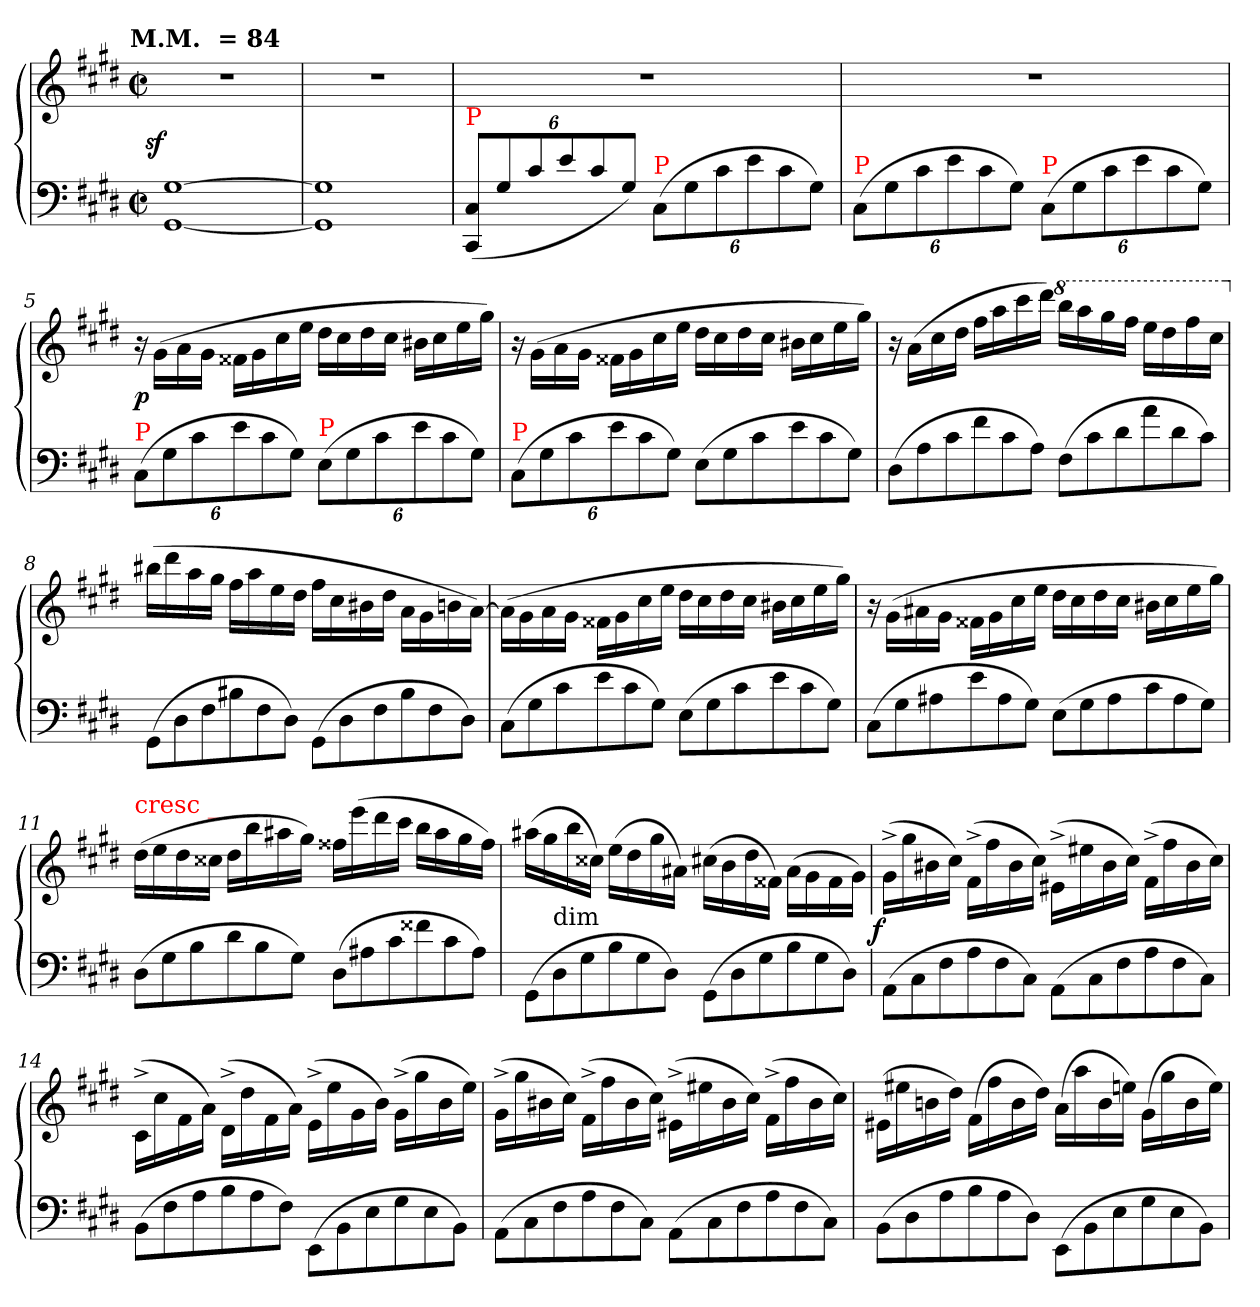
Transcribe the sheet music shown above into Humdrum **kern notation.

**kern	**kern	**dynam
*part1	*part1	*part1
*staff2	*staff1	*staff1/2
*clefF4	*clefG2	*
*k[f#c#g#d#]	*k[f#c#g#d#]	*
*c#:	*c#:	*
!!LO:TX:omd:t=M.M. &nbsp;=&nbsp;84
*M2/2	*M2/2	*
*met(c|)	*met(c|)	*
=1	=1	=1
!	!	!LO:DY:rj
[1G# [1GG#	1rdd	sf
=2	=2	=2
1G#] 1GG#]	1rdd	.
=3	=3	=3
*Xbrackettup	*	*
!LO:TX:a:color=red:t=P	!	!
(<12C#/ 12CC#/L	1rdd	.
12G#	.	.
12c#	.	.
12e	.	.
12c#	.	.
12G#J)	.	.
!LO:TX:a:color=red:t=P	!	!
(>12C#\L	.	.
12G#	.	.
12c#	.	.
12e	.	.
12c#	.	.
12G#J)	.	.
=4	=4	=4
!LO:TX:a:color=red:t=P	!	!
(>12C#\L	1rdd	.
12G#	.	.
12c#	.	.
12e	.	.
12c#	.	.
12G#J)	.	.
!LO:TX:a:color=red:t=P	!	!
(>12C#\L	.	.
12G#	.	.
12c#	.	.
12e	.	.
12c#	.	.
12G#J)	.	.
=5	=5	=5
!LO:TX:a:color=red:t=P	!	!
(>12C#L	16r	p
.	(>16g#\LL	.
12G#	.	.
.	16a	.
12c#	.	.
.	16g#JJ	.
12e	16f##X\LL	.
.	16g#	.
12c#	.	.
.	16cc#	.
12G#J)	.	.
.	16eeJJ	.
!LO:TX:a:color=red:t=P	!	!
(>12EL	16dd#\LL	.
.	16cc#	.
12G#	.	.
.	16dd#	.
12c#	.	.
.	16cc#JJ	.
12e	16b#X\LL	.
.	16cc#	.
12c#	.	.
.	16ee	.
12G#J)	.	.
.	16gg#JJ)	.
=6	=6	=6
!LO:TX:a:color=red:t=P	!	!
(>12C#L	16r	.
.	(>16g#\LL	.
12G#	.	.
.	16a	.
12c#	.	.
.	16g#JJ	.
12e	16f##X\LL	.
.	16g#	.
12c#	.	.
.	16cc#	.
12G#J)	.	.
.	16eeJJ	.
*Xtuplet	*	*
(>12EL	16dd#\LL	.
.	16cc#	.
12G#	.	.
.	16dd#	.
12c#	.	.
.	16cc#JJ	.
12e	16b#X\LL	.
.	16cc#	.
12c#	.	.
.	16ee	.
12G#J)	.	.
.	16gg#JJ)	.
=7	=7	=7
(>12D#L	16r	.
.	(>16a\LL	.
12A	.	.
.	16cc#	.
12c#	.	.
.	16dd#JJ	.
12f#	16ff#\LL	.
.	16aa	.
12c#	.	.
.	16ccc#	.
12AJ)	.	.
.	16ddd#JJ)	.
*	*8va	*
(>12F#L	16bbb\LL	.
.	16aaa	.
12c#	.	.
.	16ggg#	.
12d#	.	.
.	16fff#JJ	.
12a	16eee\LL	.
.	16ddd#	.
12d#	.	.
.	16fff#	.
12c#J)	.	.
.	16ccc#JJ	.
=8	=8	=8
*	*X8va	*
(>12GG#L	(>16bb#X\LL	.
.	16ddd#	.
12D#	.	.
.	16aa	.
12F#	.	.
.	16gg#JJ	.
12B#X	16ff#\LL	.
.	16aa	.
12F#	.	.
.	16ee	.
12D#J)	.	.
.	16dd#JJ	.
(>12GG#L	16ff#\LL	.
.	16cc#	.
12D#	.	.
.	16b#X	.
12F#	.	.
.	16dd#JJ	.
12B#	16a\LL	.
.	16g#	.
12F#	.	.
.	16bn	.
12D#J)	.	.
.	[16aJJ)	.
=9	=9	=9
(>12C#L	(>16a\LL]	.
.	16g#	.
12G#	.	.
.	16a	.
12c#	.	.
.	16g#JJ	.
12e	16f##X\LL	.
.	16g#	.
12c#	.	.
.	16cc#	.
12G#J)	.	.
.	16eeJJ	.
(>12EL	16dd#\LL	.
.	16cc#	.
12G#	.	.
.	16dd#	.
12c#	.	.
.	16cc#JJ	.
12e	16b#X\LL	.
.	16cc#	.
12c#	.	.
.	16ee	.
12G#J)	.	.
.	16gg#JJ)	.
=10	=10	=10
(>12C#L	16r	.
.	(>16g#\LL	.
12G#	.	.
.	16a#X	.
12A#X	.	.
.	16g#JJ	.
12e	16f##X\LL	.
.	16g#	.
12A#	.	.
.	16cc#	.
12G#J)	.	.
.	16eeJJ	.
(>12EL	16dd#\LL	.
.	16cc#	.
12G#	.	.
.	16dd#	.
12A#	.	.
.	16cc#JJ	.
12c#	16b#X\LL	.
.	16cc#	.
12A#	.	.
.	16ee	.
12G#J)	.	.
.	16gg#JJ)	.
=11	=11	=11
!	!LO:TX:a:color=red:t=cresc _	!
(>12D#\L	(>16dd#\LL	.
.	16ee	.
12G#	.	.
.	16dd#	.
12B	.	.
.	16cc##XJJ	.
12d#	16dd#\LL	.
.	16bb	.
12B	.	.
.	16aa#X	.
12G#J)	.	.
.	16gg#JJ)	.
(>12D#\L	16ff##X\LL	.
.	(>16eee	.
12A#X	.	.
.	16ddd#	.
12c#	.	.
.	16ccc#JJ	.
12f##X	16bb\LL	.
.	16aa#	.
12c#	.	.
.	16gg#	.
12A#J)	.	.
.	16ff##JJ)	.
=12	=12	=12
*	*^	*
(>12GG#\L	(>16aa#X\LL	12ryy	.
.	16gg#	.	.
!	!	!LO:TX:c:t=dim	!
12D#	.	3%2ryy	.
.	16bb	.	.
12G#	.	.	.
.	16cc##XJJ)	.	.
12B	(>16ee\LL	.	.
.	16dd#	.	.
12G#	.	.	.
.	16gg#	.	.
12D#J)	.	.	.
.	16a#XJJ)	.	.
(>12GG#\L	(>16cc#X\LL	.	.
.	16b	.	.
12D#	.	.	.
.	16dd#	.	.
12G#	.	.	.
.	16f##XJJ)	.	.
12B	(>16a#\LL	6.ryy	.
.	16g#	.	.
12G#	.	.	.
.	16f##	.	.
12D#J)	.	.	.
.	16g#JJ)	.	.
=13	=13	=13	=13
!	!	!	!LO:DY:rj
*	*v	*v	*
(>12AA\L	(>16g#^<\LL	f
.	16gg#	.
12C#	.	.
.	16b#X	.
12F#	.	.
.	16cc#JJ)	.
12A	(>16f#^<\LL	.
.	16ff#	.
12F#	.	.
.	16b#	.
12C#J)	.	.
.	16cc#JJ)	.
(>12AA\L	(>16e#X^<\LL	.
.	16ee#X	.
12C#	.	.
.	16b#	.
12F#	.	.
.	16cc#JJ)	.
12A	(>16f#^<\LL	.
.	16ff#	.
12F#	.	.
.	16b#	.
12C#J)	.	.
.	16cc#JJ)	.
=14	=14	=14
(>12BB\L	(>16c#^<\LL	.
.	16cc#	.
12F#	.	.
.	16f#	.
12A	.	.
.	16aJJ)	.
12B	(>16d#^<\LL	.
.	16dd#	.
12A	.	.
.	16f#	.
12F#J)	.	.
.	16aJJ)	.
(>12EE\L	(>16e^<\LL	.
.	16ee	.
12BB	.	.
.	16g#	.
12E	.	.
.	16bJJ)	.
12G#	(>16g#^<\LL	.
.	16gg#	.
12E	.	.
.	16b	.
12BBJ)	.	.
.	16eeJJ)	.
=15	=15	=15
(>12AA\L	(>16g#^<\LL	.
.	16gg#	.
12C#	.	.
.	16b#X	.
12F#	.	.
.	16cc#JJ)	.
12A	(>16f#^<\LL	.
.	16ff#	.
12F#	.	.
.	16b#	.
12C#J)	.	.
.	16cc#JJ)	.
(>12AA\L	(>16e#X^<\LL	.
.	16ee#X	.
12C#	.	.
.	16b#	.
12F#	.	.
.	16cc#JJ)	.
12A	(>16f#^<\LL	.
.	16ff#	.
12F#	.	.
.	16b#	.
12C#J)	.	.
.	16cc#JJ)	.
=16	=16	=16
(>12BB\L	(>16e#X\LL	.
.	16ee#X	.
12D#	.	.
.	16bn	.
12A	.	.
.	16dd#JJ)	.
12B	(>16f#\LL	.
.	16ff#	.
12A	.	.
.	16b	.
12D#J)	.	.
.	16dd#JJ)	.
(>12EE\L	(>16a\LL	.
.	16aa	.
12BB	.	.
.	16b	.
12E	.	.
.	16eeJJ)	.
12G#	(>16g#\LL	.
.	16gg#	.
12E	.	.
.	16b	.
12BBJ)	.	.
.	16eeJJ)	.
=	=	=
*-	*-	*-
